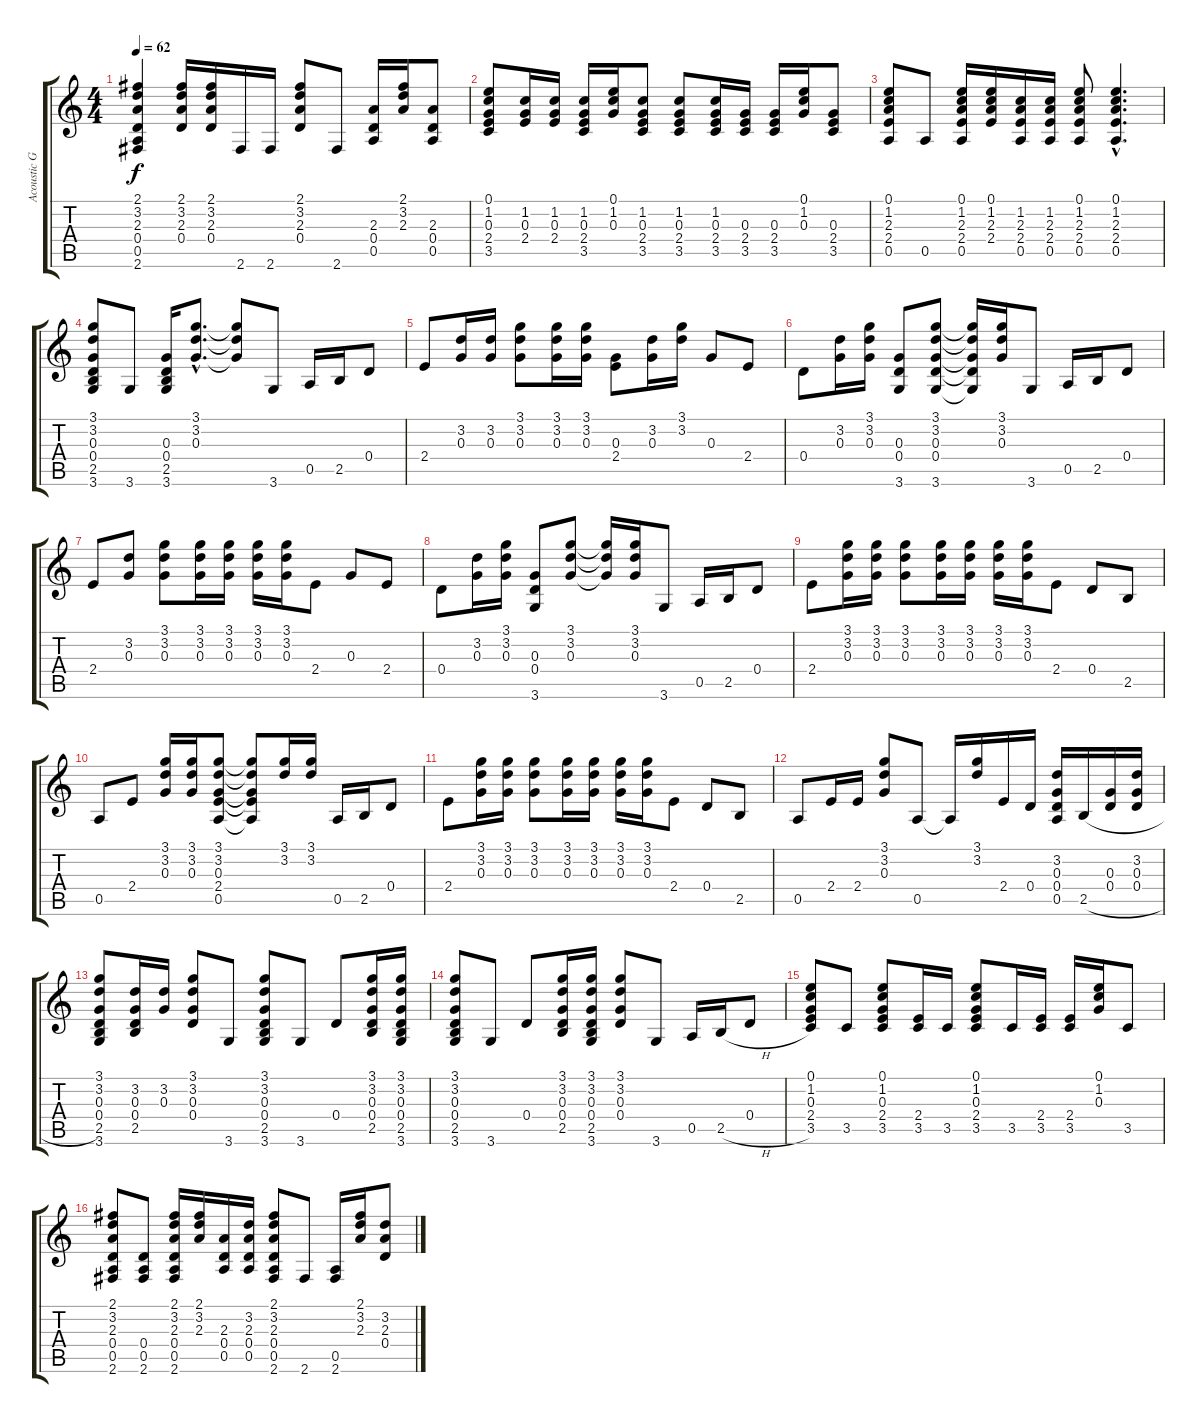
\track ("Acoustic Guitar" "Acoustic G") {instrument acousticguitarsteel}
\staff {score tabs}
\tuning (E4 B3 G3 D3 A2 E2) {hide}
\ts (4 4)
\tempo 62
\clef g2
\ks c
(2.1 3.2 2.3 0.4 0.5 2.6).4{dy f} (2.1 3.2 2.3 0.4).16 (2.1 3.2 2.3 0.4).16 2.6.16 2.6.16 (2.1 3.2 2.3 0.4).8 2.6.8 (2.3 0.4 0.5).16 (2.1 3.2 2.3).16 (2.3 0.4 0.5).8 |
(0.1 1.2 0.3 2.4 3.5).8 (1.2 0.3 2.4).16 (1.2 0.3 2.4).16 (1.2 0.3 2.4 3.5).16 (0.1 1.2 0.3).16 (1.2 0.3 2.4 3.5).8 (1.2 0.3 2.4 3.5).8 (1.2 0.3 2.4 3.5).16 (0.3 2.4 3.5).16 (0.3 2.4 3.5).16 (0.1 1.2 0.3).16 (0.3 2.4 3.5).8 |
(0.1 1.2 2.3 2.4 0.5).8 0.5.8 (0.1 1.2 2.3 2.4 0.5).16 (0.1 1.2 2.3 2.4).16 (1.2 2.3 2.4 0.5).16 (1.2 2.3 2.4 0.5).16 (0.1 1.2 2.3 2.4 0.5).8 (0.1{hac} 1.2{hac} 2.3{hac} 2.4{hac} 0.5{hac}).4{d} |
(3.1 3.2 0.3 0.4 2.5 3.6).8 3.6.8 (0.3 0.4 2.5 3.6).16 (3.1{hac} 3.2{hac} 0.3{hac}).8{d} (3.1{t} 3.2{t} 0.3{t}).8 3.6.8 0.5.16 2.5.16 0.4.8 |
2.4.8 (3.2 0.3).16 (3.2 0.3).16 (3.1 3.2 0.3).8 (3.1 3.2 0.3).16 (3.1 3.2 0.3).16 (0.3 2.4).8 (3.2 0.3).16 (3.1 3.2).16 0.3.8 2.4.8 |
0.4.8 (3.2 0.3).16 (3.1 3.2 0.3).16 (0.3 0.4 3.6).8 (3.1 3.2 0.3 0.4 3.6).8 (3.1{t} 3.2{t} 0.3{t} 0.4{t} 3.6{t}).16 (3.1 3.2 0.3).16 3.6.8 0.5.16 2.5.16 0.4.8 |
2.4.8 (3.2 0.3).8 (3.1 3.2 0.3).8 (3.1 3.2 0.3).16 (3.1 3.2 0.3).16 (3.1 3.2 0.3).16 (3.1 3.2 0.3).16 2.4.8 0.3.8 2.4.8 |
0.4.8 (3.2 0.3).16 (3.1 3.2 0.3).16 (0.3 0.4 3.6).8 (3.1 3.2 0.3).8 (3.1{t} 3.2{t} 0.3{t}).16 (3.1 3.2 0.3).16 3.6.8 0.5.16 2.5.16 0.4.8 |
2.4.8 (3.1 3.2 0.3).16 (3.1 3.2 0.3).16 (3.1 3.2 0.3).8 (3.1 3.2 0.3).16 (3.1 3.2 0.3).16 (3.1 3.2 0.3).16 (3.1 3.2 0.3).16 2.4.8 0.4.8 2.5.8 |
0.5.8 2.4.8 (3.1 3.2 0.3).16 (3.1 3.2 0.3).16 (3.1 3.2 0.3 2.4 0.5).8 (3.1{t} 3.2{t} 0.3{t} 2.4{t} 0.5{t}).8 (3.1 3.2).16 (3.1 3.2).16 0.5.16 2.5.16 0.4.8 |
2.4.8 (3.1 3.2 0.3).16 (3.1 3.2 0.3).16 (3.1 3.2 0.3).8 (3.1 3.2 0.3).16 (3.1 3.2 0.3).16 (3.1 3.2 0.3).16 (3.1 3.2 0.3).16 2.4.8 0.4.8 2.5.8 |
0.5.8 2.4.16 2.4.16 (3.1 3.2 0.3).8 0.5.8 0.5{t}.16 (3.1 3.2).16 2.4.16 0.4.16 (3.2 0.3 0.4 0.5).16 2.5{h}.16 (0.3 0.4).16 (3.2 0.3 0.4).16 |
(3.1 3.2 0.3 0.4 2.5 3.6).8 (3.2 0.3 0.4 2.5).16 (3.2 0.3).16 (3.1 3.2 0.3 0.4).8 3.6.8 (3.1 3.2 0.3 0.4 2.5 3.6).8 3.6.8 0.4.8 (3.1 3.2 0.3 0.4 2.5).16 (3.1 3.2 0.3 0.4 2.5 3.6).16 |
(3.1 3.2 0.3 0.4 2.5 3.6).8 3.6.8 0.4.8 (3.1 3.2 0.3 0.4 2.5).16 (3.1 3.2 0.3 0.4 2.5 3.6).16 (3.1 3.2 0.3 0.4).8 3.6.8 0.5.16 2.5{h}.16 0.4.8 |
(0.1 1.2 0.3 2.4 3.5).8 3.5.8 (0.1 1.2 0.3 2.4 3.5).8 (2.4 3.5).16 3.5.16 (0.1 1.2 0.3 2.4 3.5).8 3.5.16 (2.4 3.5).16 (2.4 3.5).16 (0.1 1.2 0.3).16 3.5.8 |
(2.1 3.2 2.3 0.4 0.5 2.6).8 (0.4 0.5 2.6).8 (2.1 3.2 2.3 0.4 0.5 2.6).16 (2.1 3.2 2.3).16 (2.3 0.4 0.5).16 (3.2 2.3 0.4 0.5).16 (2.1 3.2 2.3 0.4 0.5 2.6).8 2.6.8 (0.5 2.6).16 (2.1 3.2 2.3).16 (3.2 2.3 0.4).8
